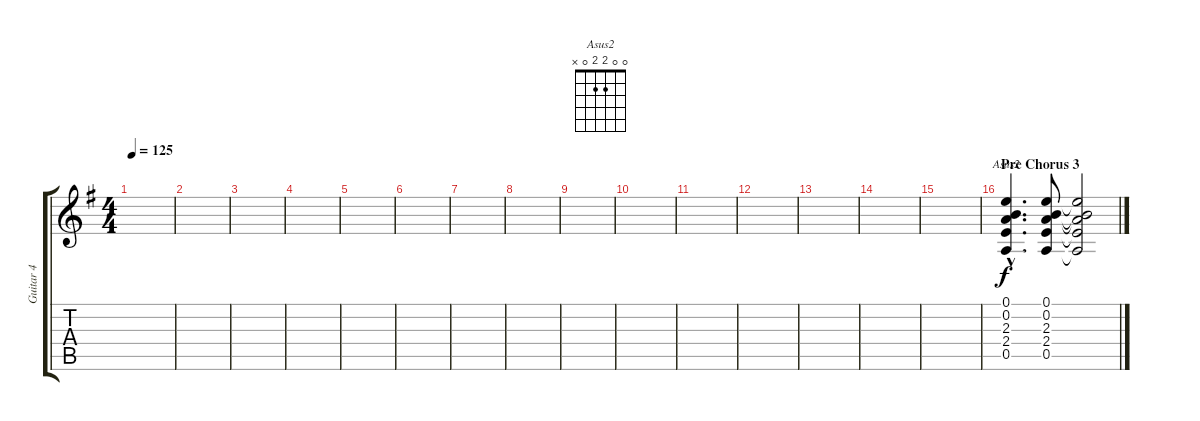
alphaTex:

\track ("Guitar 4" "Guitar 4") {instrument distortionguitar}
\staff {score tabs}
\tuning (E4 B3 G3 D3 A2 D2) {hide}
\chord ("Asus2" 0 0 2 2 0 x)
\ts (4 4)
\tempo 125
\clef g2
\ks eminor
|
|
|
|
|
|
|
|
|
|
|
|
|
|
|
\section ("" "Pre Chorus 3")
(0.1{hac} 0.2{hac} 2.3{hac} 2.4{hac} 0.5{hac}).4{d ch "Asus2"} (0.1 0.2 2.3 2.4 0.5).8 (0.1{t} 0.2{t} 2.3{t} 2.4{t} 0.5{t}).2
